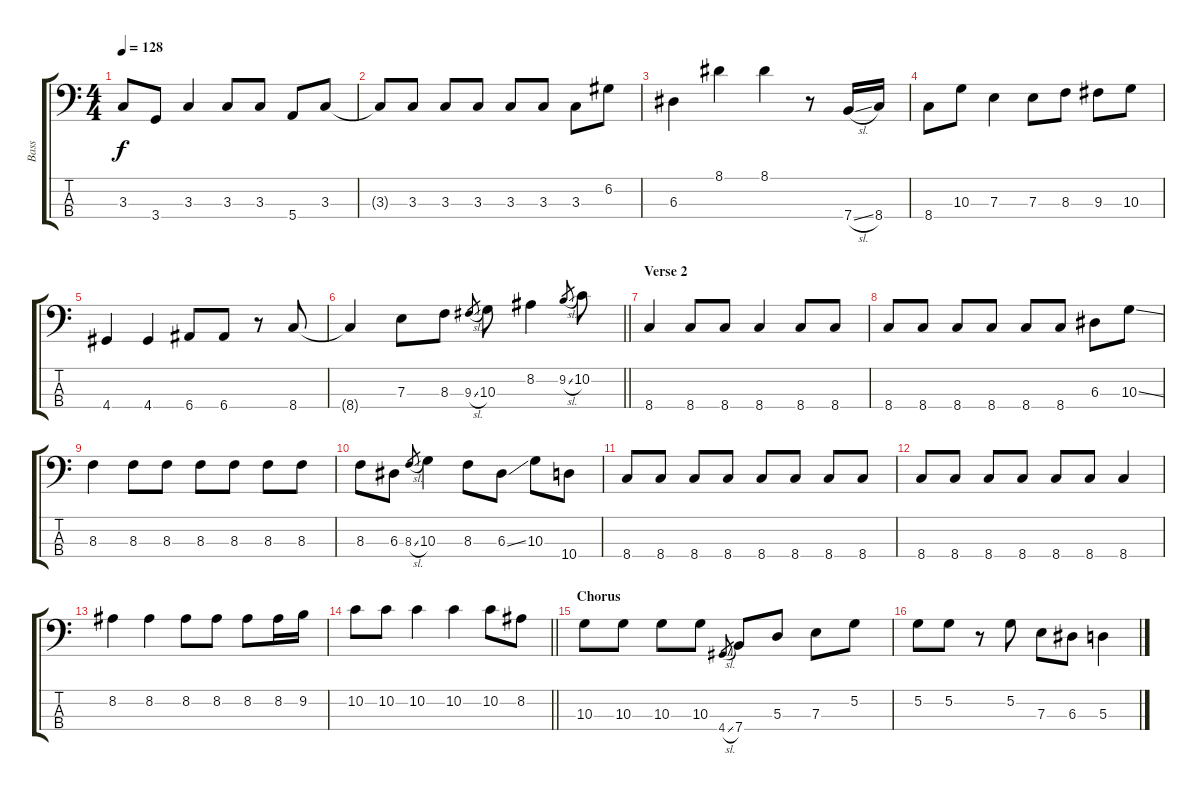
\track ("Bass" "Bass") {instrument electricbassfinger}
\staff {score tabs}
\tuning (G2 D2 A1 E1) {hide}
\ts (4 4)
\tempo 128
\clef f4
\ks c
3.3.8{dy f} 3.4.8 3.3.4 3.3.8 3.3.8 5.4.8 3.3.8 |
3.3{t}.8 3.3.8 3.3.8 3.3.8 3.3.8 3.3.8 3.3.8 6.2.8 |
6.3.4 8.1.4 8.1.4 r.8 7.4{sl}.16 8.4.16 |
8.4.8 10.3.8 7.3.4 7.3.8 8.3.8 9.3.8 10.3.8 |
4.4.4 4.4.4 6.4.8 6.4.8 r.8 8.4.8 |
\barLineRight lightlight
8.4{t}.4 7.3.8 8.3.8 9.3{sl}.8{gr} 10.3.8 8.2.4 9.2{sl}.8{gr} 10.2.8 |
\section ("" "Verse 2")
8.4.4 8.4.8 8.4.8 8.4.4 8.4.8 8.4.8 |
8.4.8 8.4.8 8.4.8 8.4.8 8.4.8 8.4.8 6.3.8 10.3{ss}.8 |
8.3.4 8.3.8 8.3.8 8.3.8 8.3.8 8.3.8 8.3.8 |
8.3.8 6.3.8 8.3{sl}.8{gr} 10.3.4 8.3.8 6.3{ss}.8 10.3.8 10.4.8 |
8.4.8 8.4.8 8.4.8 8.4.8 8.4.8 8.4.8 8.4.8 8.4.8 |
8.4.8 8.4.8 8.4.8 8.4.8 8.4.8 8.4.8 8.4.4 |
8.2.4 8.2.4 8.2.8 8.2.8 8.2.8 8.2.16 9.2.16 |
\barLineRight lightlight
10.2.8 10.2.8 10.2.4 10.2.4 10.2.8 8.2.8 |
\section ("" "Chorus")
10.3.8 10.3.8 10.3.8 10.3.8 4.4{sl}.8{gr} 7.4.8 5.3.8 7.3.8 5.2.8 |
5.2.8 5.2.8 r.8 5.2.8 7.3.8 6.3.8 5.3.4
